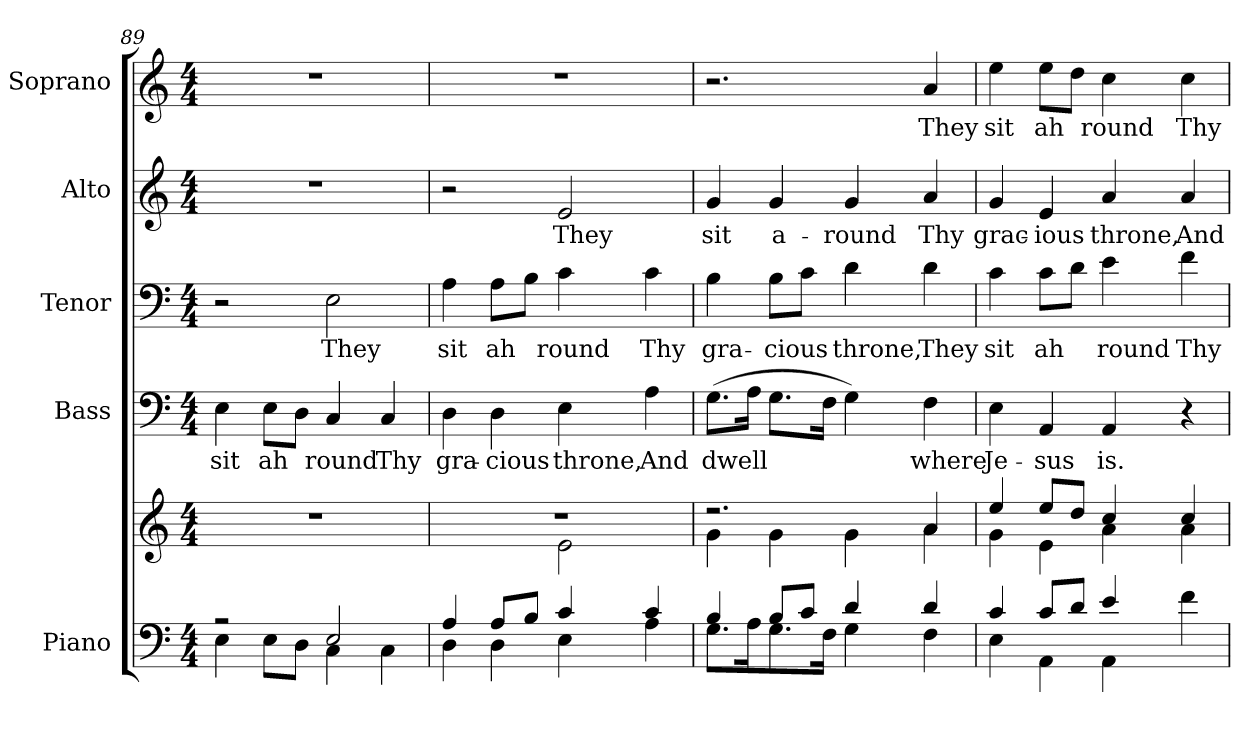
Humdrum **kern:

**kern	**kern	**kern	**text	**kern	**text	**kern	**text	**kern	**text
*part5	*part5	*part4	*part4	*part3	*part3	*part2	*part2	*part1	*part1
*staff6	*staff5	*staff4	*staff4	*staff3	*staff3	*staff2	*staff2	*staff1	*staff1
*I"Piano	*	*I"Bass	*	*I"Tenor	*	*I"Alto	*	*I"Soprano	*
*I'Pno.	*	*I'B.	*	*I'T.	*	*I'A.	*	*I'S.	*
!!LO:PB:g=z
*clefF4	*clefG2	*clefF4	*	*clefF4	*	*clefG2	*	*clefG2	*
*k[]	*k[]	*k[]	*	*k[]	*	*k[]	*	*k[]	*
*C:	*C:	*C:	*	*C:	*	*C:	*	*C:	*
*M4/4	*M4/4	*M4/4	*	*M4/4	*	*M4/4	*	*M4/4	*
=89	=89	=89	=89	=89	=89	=89	=89	=89	=89
*^	*	*	*	*	*	*	*	*	*
!	!	!	!	!LO:LY:b:color=#000000	!	!	!	!	!	!
2r	4Ei\	1r	4Ei\	sit	2r	.	1r	.	1r	.
!	!	!	!	!LO:LY:b:color=#000000	!	!	!	!	!	!
.	8Ei\L	.	8Ei\L	ah	.	.	.	.	.	.
.	8Di\J	.	8Di\J	.	.	.	.	.	.	.
!	!	!	!	!LO:LY:b:color=#000000	!	!	!	!	!	!
!	!	!	!	!	!	!LO:LY:b:color=#000000	!	!	!	!
2Ei/	4Ci\	.	4Ci/	round	2Ei\	They	.	.	.	.
!	!	!	!	!LO:LY:b:color=#000000	!	!	!	!	!	!
.	4Ci\	.	4Ci/	Thy	.	.	.	.	.	.
=90	=90	=90	=90	=90	=90	=90	=90	=90	=90	=90
*	*	*^	*	*	*	*	*	*	*	*
!	!	!	!	!	!LO:LY:b:color=#000000	!	!	!	!	!	!
!	!	!	!	!	!	!	!LO:LY:b:color=#000000	!	!	!	!
4Ai/	4Di\	1r	2ryy	4Di\	gra-	4Ai\	sit	2r	.	1r	.
!	!	!	!	!	!LO:LY:b:color=#000000	!	!	!	!	!	!
!	!	!	!	!	!	!	!LO:LY:b:color=#000000	!	!	!	!
8Ai/L	4Di\	.	.	4Di\	-cious	8Ai\L	ah	.	.	.	.
8Bi/J	.	.	.	.	.	8Bi\J	.	.	.	.	.
!	!	!	!	!	!LO:LY:b:color=#000000	!	!	!	!	!	!
!	!	!	!	!	!	!	!LO:LY:b:color=#000000	!	!	!	!
!	!	!	!	!	!	!	!	!	!LO:LY:b:color=#000000	!	!
4ci/	4Ei\	.	2ei\	4Ei\	throne,	4ci\	round	2ei/	They	.	.
!	!	!	!	!	!LO:LY:b:color=#000000	!	!	!	!	!	!
!	!	!	!	!	!	!	!LO:LY:b:color=#000000	!	!	!	!
4ci/	4Ai\	.	.	4Ai\	And	4ci\	Thy	.	.	.	.
=91	=91	=91	=91	=91	=91	=91	=91	=91	=91	=91	=91
!	!	!	!	!	!LO:LY:b:color=#000000	!	!	!	!	!	!
!	!	!	!	!	!	!	!LO:LY:b:color=#000000	!	!	!	!
!	!	!	!	!	!	!	!	!	!LO:LY:b:color=#000000	!	!
4Bi/	8.Gi\L	2.r	4gi\	(8.Gi\L	dwell	4Bi\	gra-	4gi/	sit	2.r	.
.	16Ai\K	.	.	16Ai\Jk	.	.	.	.	.	.	.
!	!	!	!	!	!	!	!LO:LY:b:color=#000000	!	!	!	!
!	!	!	!	!	!	!	!	!	!LO:LY:b:color=#000000	!	!
8Bi/L	8.Gi\	.	4gi\	8.Gi\L	.	8Bi\L	-cious	4gi/	a-	.	.
8ci/J	.	.	.	.	.	8ci\J	.	.	.	.	.
.	16Fi\Jk	.	.	16Fi\Jk	.	.	.	.	.	.	.
!	!	!	!	!	!	!	!LO:LY:b:color=#000000	!	!	!	!
!	!	!	!	!	!	!	!	!	!LO:LY:b:color=#000000	!	!
4di/	4Gi\	.	4gi\	4Gi\)	.	4di\	throne,	4gi/	-round	.	.
!	!	!	!	!	!LO:LY:b:color=#000000	!	!	!	!	!	!
!	!	!	!	!	!	!	!LO:LY:b:color=#000000	!	!	!	!
!	!	!	!	!	!	!	!	!	!LO:LY:b:color=#000000	!	!
!	!	!	!	!	!	!	!	!	!	!	!LO:LY:b:color=#000000
4di/	4Fi\	4ai/	4ai\	4Fi\	where	4di\	They	4ai/	Thy	4ai/	They
=92	=92	=92	=92	=92	=92	=92	=92	=92	=92	=92	=92
!	!	!	!	!	!LO:LY:b:color=#000000	!	!	!	!	!	!
!	!	!	!	!	!	!	!LO:LY:b:color=#000000	!	!	!	!
!	!	!	!	!	!	!	!	!	!LO:LY:b:color=#000000	!	!
!	!	!	!	!	!	!	!	!	!	!	!LO:LY:b:color=#000000
4ci/	4Ei\	4eei/	4gi\	4Ei\	Je-	4ci\	sit	4gi/	grac-	4eei\	sit
!	!	!	!	!	!LO:LY:b:color=#000000	!	!	!	!	!	!
!	!	!	!	!	!	!	!LO:LY:b:color=#000000	!	!	!	!
!	!	!	!	!	!	!	!	!	!LO:LY:b:color=#000000	!	!
!	!	!	!	!	!	!	!	!	!	!	!LO:LY:b:color=#000000
8ci/L	4AAi\	8eei/L	4ei\	4AAi/	-sus	8ci\L	ah	4ei/	-ious	8eei\L	ah
8di/J	.	8ddi/J	.	.	.	8di\J	.	.	.	8ddi\J	.
!	!	!	!	!	!LO:LY:b:color=#000000	!	!	!	!	!	!
!	!	!	!	!	!	!	!LO:LY:b:color=#000000	!	!	!	!
!	!	!	!	!	!	!	!	!	!LO:LY:b:color=#000000	!	!
!	!	!	!	!	!	!	!	!	!	!	!LO:LY:b:color=#000000
4ei/	4AAi\	4cci/	4ai\	4AAi/	is.	4ei\	round	4ai/	throne,	4cci\	round
!	!	!	!	!	!	!	!LO:LY:b:color=#000000	!	!	!	!
!	!	!	!	!	!	!	!	!	!LO:LY:b:color=#000000	!	!
!	!	!	!	!	!	!	!	!	!	!	!LO:LY:b:color=#000000
4fi\	4ryy	4cci/	4ai\	4r	.	4fi\	Thy	4ai/	And	4cci\	Thy
*v	*v	*	*	*	*	*	*	*	*	*	*
*	*v	*v	*	*	*	*	*	*	*	*
=	=	=	=	=	=	=	=	=	=
*-	*-	*-	*-	*-	*-	*-	*-	*-	*-
